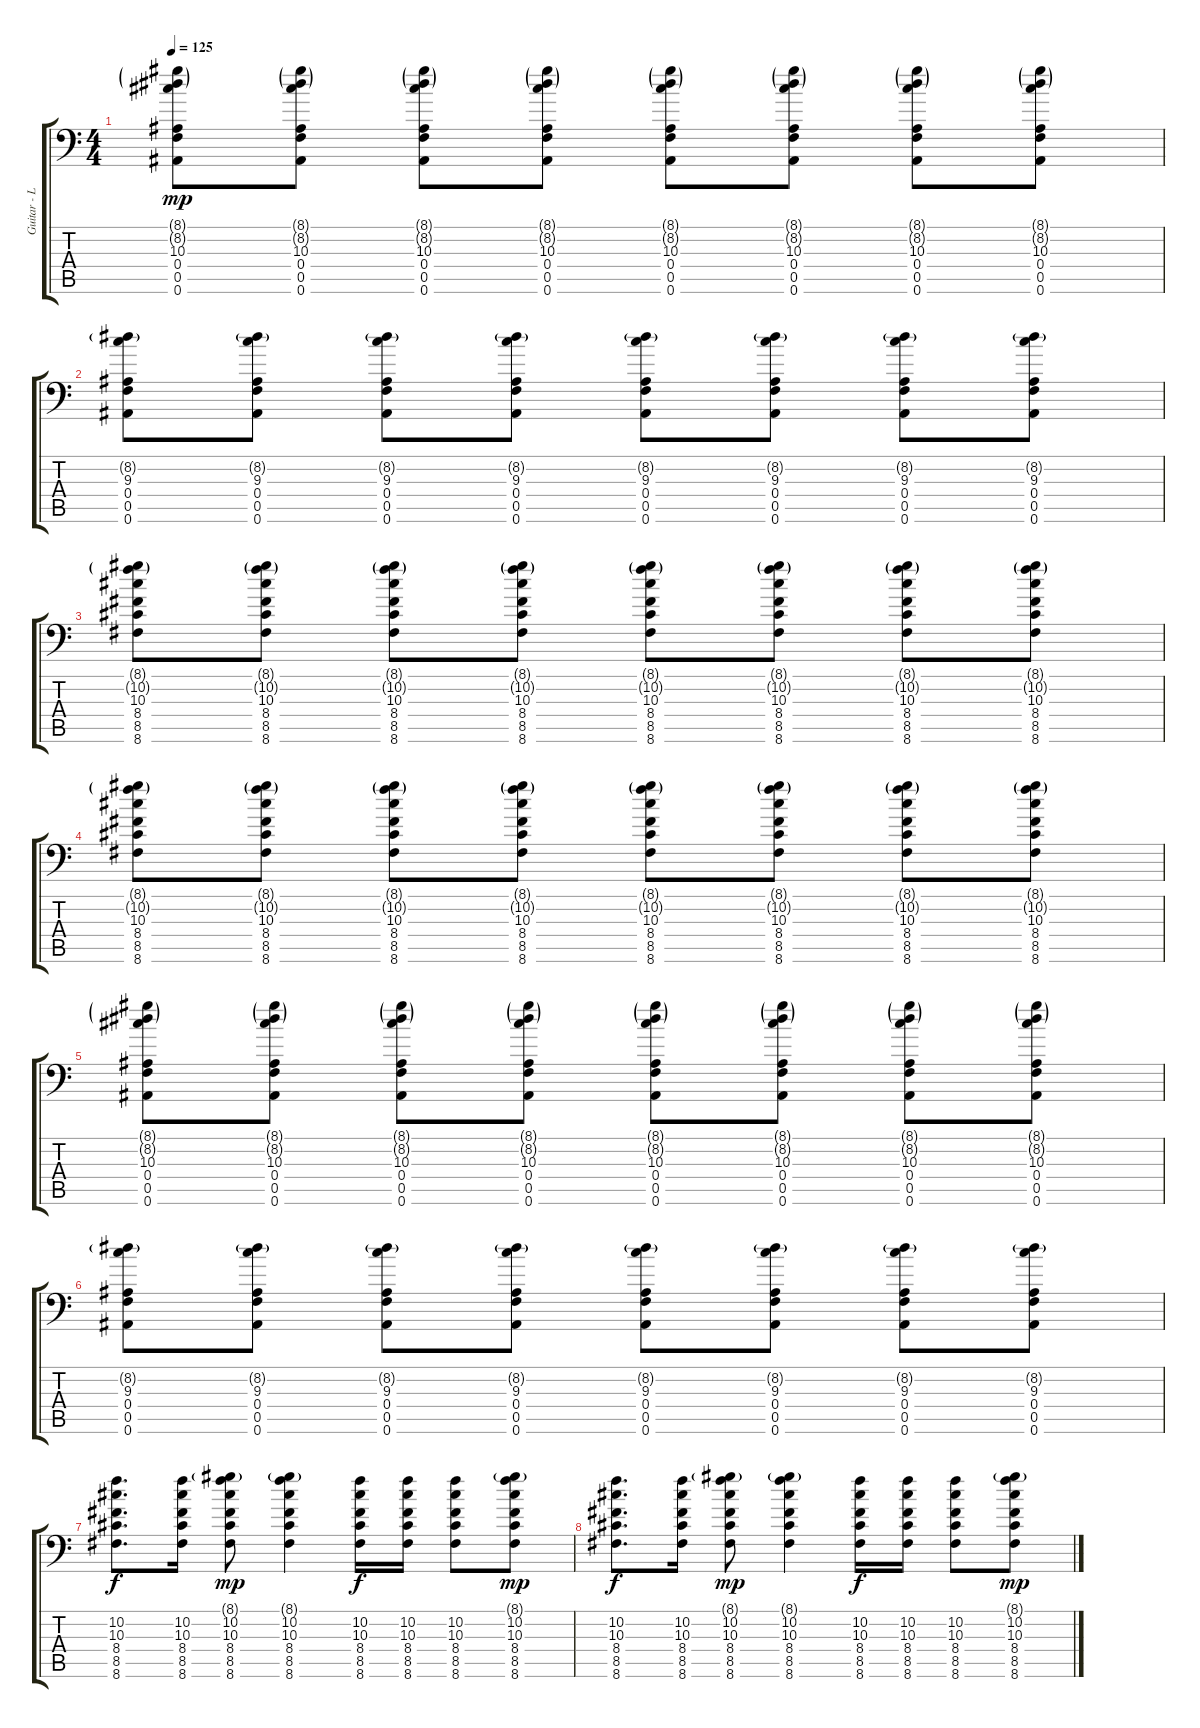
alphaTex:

\track ("Guitar - Left" "Guitar - L") {instrument distortionguitar}
\staff {score tabs}
\tuning (C4 G3 Eb3 Bb2 F2 Bb1) {hide}
\ts (4 4)
\tempo 125
\clef f4
\ks c
(8.1{g} 8.2{g} 10.3 0.4 0.5 0.6).8{dy mp} (8.1{g} 8.2{g} 10.3 0.4 0.5 0.6).8 (8.1{g} 8.2{g} 10.3 0.4 0.5 0.6).8 (8.1{g} 8.2{g} 10.3 0.4 0.5 0.6).8 (8.1{g} 8.2{g} 10.3 0.4 0.5 0.6).8 (8.1{g} 8.2{g} 10.3 0.4 0.5 0.6).8 (8.1{g} 8.2{g} 10.3 0.4 0.5 0.6).8 (8.1{g} 8.2{g} 10.3 0.4 0.5 0.6).8 |
(8.2{g} 9.3 0.4 0.5 0.6).8 (8.2{g} 9.3 0.4 0.5 0.6).8 (8.2{g} 9.3 0.4 0.5 0.6).8 (8.2{g} 9.3 0.4 0.5 0.6).8 (8.2{g} 9.3 0.4 0.5 0.6).8 (8.2{g} 9.3 0.4 0.5 0.6).8 (8.2{g} 9.3 0.4 0.5 0.6).8 (8.2{g} 9.3 0.4 0.5 0.6).8 |
(8.1{g} 10.2{g} 10.3 8.4 8.5 8.6).8 (8.1{g} 10.2{g} 10.3 8.4 8.5 8.6).8 (8.1{g} 10.2{g} 10.3 8.4 8.5 8.6).8 (8.1{g} 10.2{g} 10.3 8.4 8.5 8.6).8 (8.1{g} 10.2{g} 10.3 8.4 8.5 8.6).8 (8.1{g} 10.2{g} 10.3 8.4 8.5 8.6).8 (8.1{g} 10.2{g} 10.3 8.4 8.5 8.6).8 (8.1{g} 10.2{g} 10.3 8.4 8.5 8.6).8 |
(8.1{g} 10.2{g} 10.3 8.4 8.5 8.6).8 (8.1{g} 10.2{g} 10.3 8.4 8.5 8.6).8 (8.1{g} 10.2{g} 10.3 8.4 8.5 8.6).8 (8.1{g} 10.2{g} 10.3 8.4 8.5 8.6).8 (8.1{g} 10.2{g} 10.3 8.4 8.5 8.6).8 (8.1{g} 10.2{g} 10.3 8.4 8.5 8.6).8 (8.1{g} 10.2{g} 10.3 8.4 8.5 8.6).8 (8.1{g} 10.2{g} 10.3 8.4 8.5 8.6).8 |
(8.1{g} 8.2{g} 10.3 0.4 0.5 0.6).8 (8.1{g} 8.2{g} 10.3 0.4 0.5 0.6).8 (8.1{g} 8.2{g} 10.3 0.4 0.5 0.6).8 (8.1{g} 8.2{g} 10.3 0.4 0.5 0.6).8 (8.1{g} 8.2{g} 10.3 0.4 0.5 0.6).8 (8.1{g} 8.2{g} 10.3 0.4 0.5 0.6).8 (8.1{g} 8.2{g} 10.3 0.4 0.5 0.6).8 (8.1{g} 8.2{g} 10.3 0.4 0.5 0.6).8 |
(8.2{g} 9.3 0.4 0.5 0.6).8 (8.2{g} 9.3 0.4 0.5 0.6).8 (8.2{g} 9.3 0.4 0.5 0.6).8 (8.2{g} 9.3 0.4 0.5 0.6).8 (8.2{g} 9.3 0.4 0.5 0.6).8 (8.2{g} 9.3 0.4 0.5 0.6).8 (8.2{g} 9.3 0.4 0.5 0.6).8 (8.2{g} 9.3 0.4 0.5 0.6).8 |
(10.2 10.3 8.4 8.5 8.6).8{d dy f} (10.2 10.3 8.4 8.5 8.6).16 (8.1{g} 10.2 10.3 8.4 8.5 8.6).8{dy mp} (8.1{g} 10.2 10.3 8.4 8.5 8.6).4 (10.2 10.3 8.4 8.5 8.6).16{dy f} (10.2 10.3 8.4 8.5 8.6).16 (10.2 10.3 8.4 8.5 8.6).8 (8.1{g} 10.2 10.3 8.4 8.5 8.6).8{dy mp} |
(10.2 10.3 8.4 8.5 8.6).8{d dy f} (10.2 10.3 8.4 8.5 8.6).16 (8.1{g} 10.2 10.3 8.4 8.5 8.6).8{dy mp} (8.1{g} 10.2 10.3 8.4 8.5 8.6).4 (10.2 10.3 8.4 8.5 8.6).16{dy f} (10.2 10.3 8.4 8.5 8.6).16 (10.2 10.3 8.4 8.5 8.6).8 (8.1{g} 10.2 10.3 8.4 8.5 8.6).8{dy mp}
